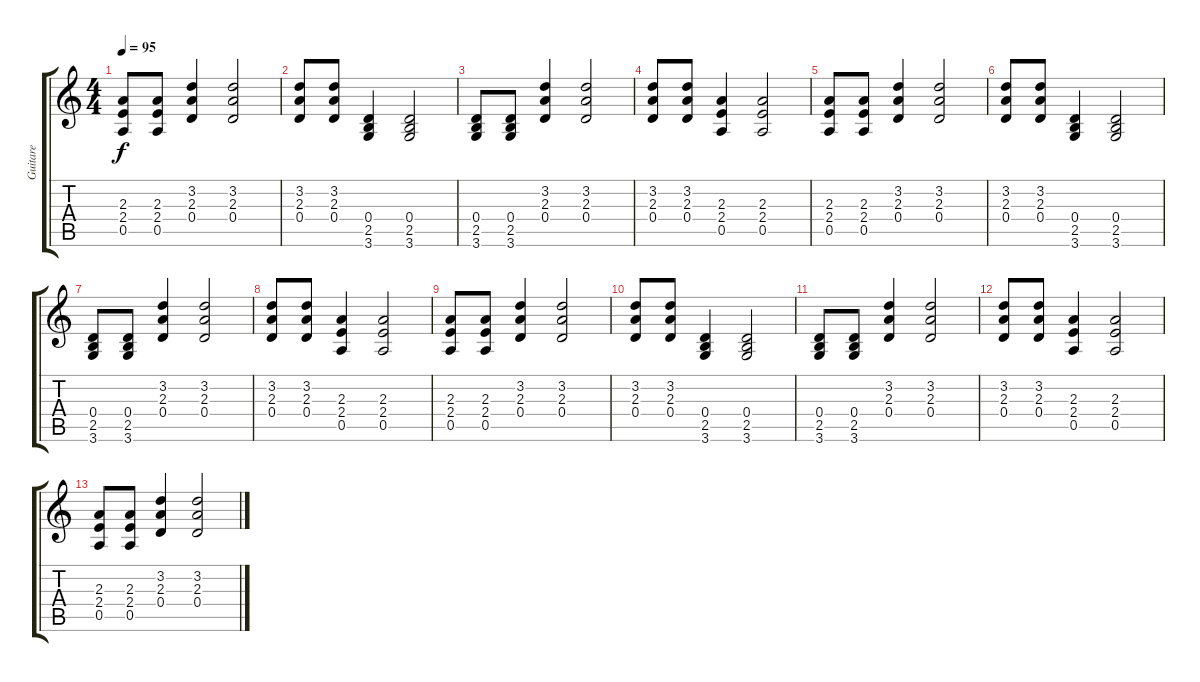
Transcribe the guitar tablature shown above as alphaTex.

\track ("Guitare" "Guitare") {instrument electricguitarclean}
\staff {score tabs}
\tuning (E4 B3 G3 D3 A2 E2) {hide}
\ts (4 4)
\tempo 95
\clef g2
\ks c
(2.3 2.4 0.5).8{dy f} (2.3 2.4 0.5).8 (3.2 2.3 0.4).4 (3.2 2.3 0.4).2 |
(3.2 2.3 0.4).8 (3.2 2.3 0.4).8 (0.4 2.5 3.6).4 (0.4 2.5 3.6).2 |
(0.4 2.5 3.6).8 (0.4 2.5 3.6).8 (3.2 2.3 0.4).4 (3.2 2.3 0.4).2 |
(3.2 2.3 0.4).8 (3.2 2.3 0.4).8 (2.3 2.4 0.5).4 (2.3 2.4 0.5).2 |
(2.3 2.4 0.5).8 (2.3 2.4 0.5).8 (3.2 2.3 0.4).4 (3.2 2.3 0.4).2 |
(3.2 2.3 0.4).8 (3.2 2.3 0.4).8 (0.4 2.5 3.6).4 (0.4 2.5 3.6).2 |
(0.4 2.5 3.6).8 (0.4 2.5 3.6).8 (3.2 2.3 0.4).4 (3.2 2.3 0.4).2 |
(3.2 2.3 0.4).8 (3.2 2.3 0.4).8 (2.3 2.4 0.5).4 (2.3 2.4 0.5).2 |
(2.3 2.4 0.5).8 (2.3 2.4 0.5).8 (3.2 2.3 0.4).4 (3.2 2.3 0.4).2 |
(3.2 2.3 0.4).8 (3.2 2.3 0.4).8 (0.4 2.5 3.6).4 (0.4 2.5 3.6).2 |
(0.4 2.5 3.6).8 (0.4 2.5 3.6).8 (3.2 2.3 0.4).4 (3.2 2.3 0.4).2 |
(3.2 2.3 0.4).8 (3.2 2.3 0.4).8 (2.3 2.4 0.5).4 (2.3 2.4 0.5).2 |
(2.3 2.4 0.5).8 (2.3 2.4 0.5).8 (3.2 2.3 0.4).4 (3.2 2.3 0.4).2
